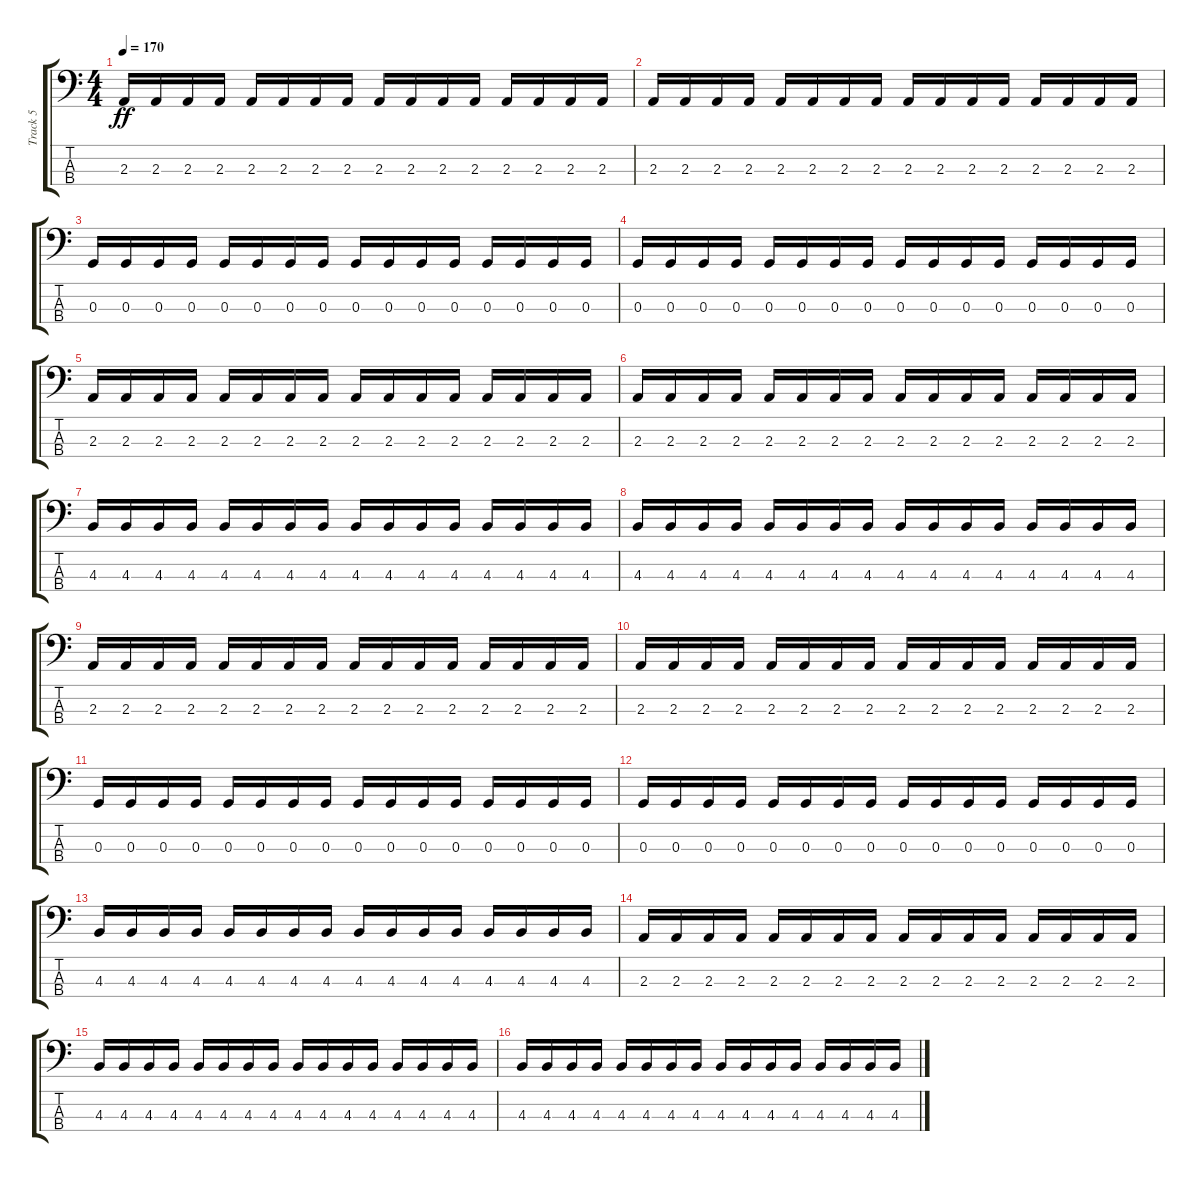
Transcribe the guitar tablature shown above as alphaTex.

\track ("Track 5" "Track 5") {instrument electricbasspick}
\staff {score tabs}
\tuning (F2 C2 G1 D1) {hide}
\ts (4 4)
\tempo 170
\clef f4
\ks c
2.3.16{dy ff} 2.3.16 2.3.16 2.3.16 2.3.16 2.3.16 2.3.16 2.3.16 2.3.16 2.3.16 2.3.16 2.3.16 2.3.16 2.3.16 2.3.16 2.3.16 |
2.3.16 2.3.16 2.3.16 2.3.16 2.3.16 2.3.16 2.3.16 2.3.16 2.3.16 2.3.16 2.3.16 2.3.16 2.3.16 2.3.16 2.3.16 2.3.16 |
0.3.16 0.3.16 0.3.16 0.3.16 0.3.16 0.3.16 0.3.16 0.3.16 0.3.16 0.3.16 0.3.16 0.3.16 0.3.16 0.3.16 0.3.16 0.3.16 |
0.3.16 0.3.16 0.3.16 0.3.16 0.3.16 0.3.16 0.3.16 0.3.16 0.3.16 0.3.16 0.3.16 0.3.16 0.3.16 0.3.16 0.3.16 0.3.16 |
2.3.16 2.3.16 2.3.16 2.3.16 2.3.16 2.3.16 2.3.16 2.3.16 2.3.16 2.3.16 2.3.16 2.3.16 2.3.16 2.3.16 2.3.16 2.3.16 |
2.3.16 2.3.16 2.3.16 2.3.16 2.3.16 2.3.16 2.3.16 2.3.16 2.3.16 2.3.16 2.3.16 2.3.16 2.3.16 2.3.16 2.3.16 2.3.16 |
4.3.16 4.3.16 4.3.16 4.3.16 4.3.16 4.3.16 4.3.16 4.3.16 4.3.16 4.3.16 4.3.16 4.3.16 4.3.16 4.3.16 4.3.16 4.3.16 |
4.3.16 4.3.16 4.3.16 4.3.16 4.3.16 4.3.16 4.3.16 4.3.16 4.3.16 4.3.16 4.3.16 4.3.16 4.3.16 4.3.16 4.3.16 4.3.16 |
2.3.16 2.3.16 2.3.16 2.3.16 2.3.16 2.3.16 2.3.16 2.3.16 2.3.16 2.3.16 2.3.16 2.3.16 2.3.16 2.3.16 2.3.16 2.3.16 |
2.3.16 2.3.16 2.3.16 2.3.16 2.3.16 2.3.16 2.3.16 2.3.16 2.3.16 2.3.16 2.3.16 2.3.16 2.3.16 2.3.16 2.3.16 2.3.16 |
0.3.16 0.3.16 0.3.16 0.3.16 0.3.16 0.3.16 0.3.16 0.3.16 0.3.16 0.3.16 0.3.16 0.3.16 0.3.16 0.3.16 0.3.16 0.3.16 |
0.3.16 0.3.16 0.3.16 0.3.16 0.3.16 0.3.16 0.3.16 0.3.16 0.3.16 0.3.16 0.3.16 0.3.16 0.3.16 0.3.16 0.3.16 0.3.16 |
4.3.16 4.3.16 4.3.16 4.3.16 4.3.16 4.3.16 4.3.16 4.3.16 4.3.16 4.3.16 4.3.16 4.3.16 4.3.16 4.3.16 4.3.16 4.3.16 |
2.3.16 2.3.16 2.3.16 2.3.16 2.3.16 2.3.16 2.3.16 2.3.16 2.3.16 2.3.16 2.3.16 2.3.16 2.3.16 2.3.16 2.3.16 2.3.16 |
4.3.16 4.3.16 4.3.16 4.3.16 4.3.16 4.3.16 4.3.16 4.3.16 4.3.16 4.3.16 4.3.16 4.3.16 4.3.16 4.3.16 4.3.16 4.3.16 |
4.3.16 4.3.16 4.3.16 4.3.16 4.3.16 4.3.16 4.3.16 4.3.16 4.3.16 4.3.16 4.3.16 4.3.16 4.3.16 4.3.16 4.3.16 4.3.16
